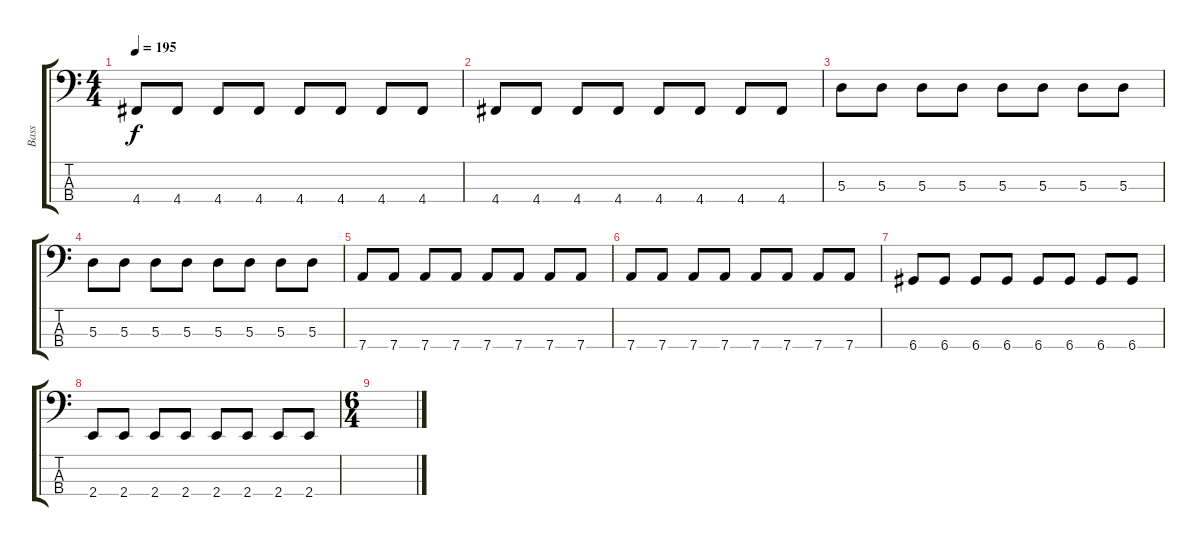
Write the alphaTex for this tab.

\track ("Bass" "Bass") {instrument electricbasspick}
\staff {score tabs}
\tuning (G2 D2 A1 D1) {hide}
\ts (4 4)
\tempo 195
\clef f4
\ks c
4.4.8{dy f} 4.4.8 4.4.8 4.4.8 4.4.8 4.4.8 4.4.8 4.4.8 |
4.4.8 4.4.8 4.4.8 4.4.8 4.4.8 4.4.8 4.4.8 4.4.8 |
5.3.8 5.3.8 5.3.8 5.3.8 5.3.8 5.3.8 5.3.8 5.3.8 |
5.3.8 5.3.8 5.3.8 5.3.8 5.3.8 5.3.8 5.3.8 5.3.8 |
7.4.8 7.4.8 7.4.8 7.4.8 7.4.8 7.4.8 7.4.8 7.4.8 |
7.4.8 7.4.8 7.4.8 7.4.8 7.4.8 7.4.8 7.4.8 7.4.8 |
6.4.8 6.4.8 6.4.8 6.4.8 6.4.8 6.4.8 6.4.8 6.4.8 |
2.4.8 2.4.8 2.4.8 2.4.8 2.4.8 2.4.8 2.4.8 2.4.8 |
\ts (6 4)
